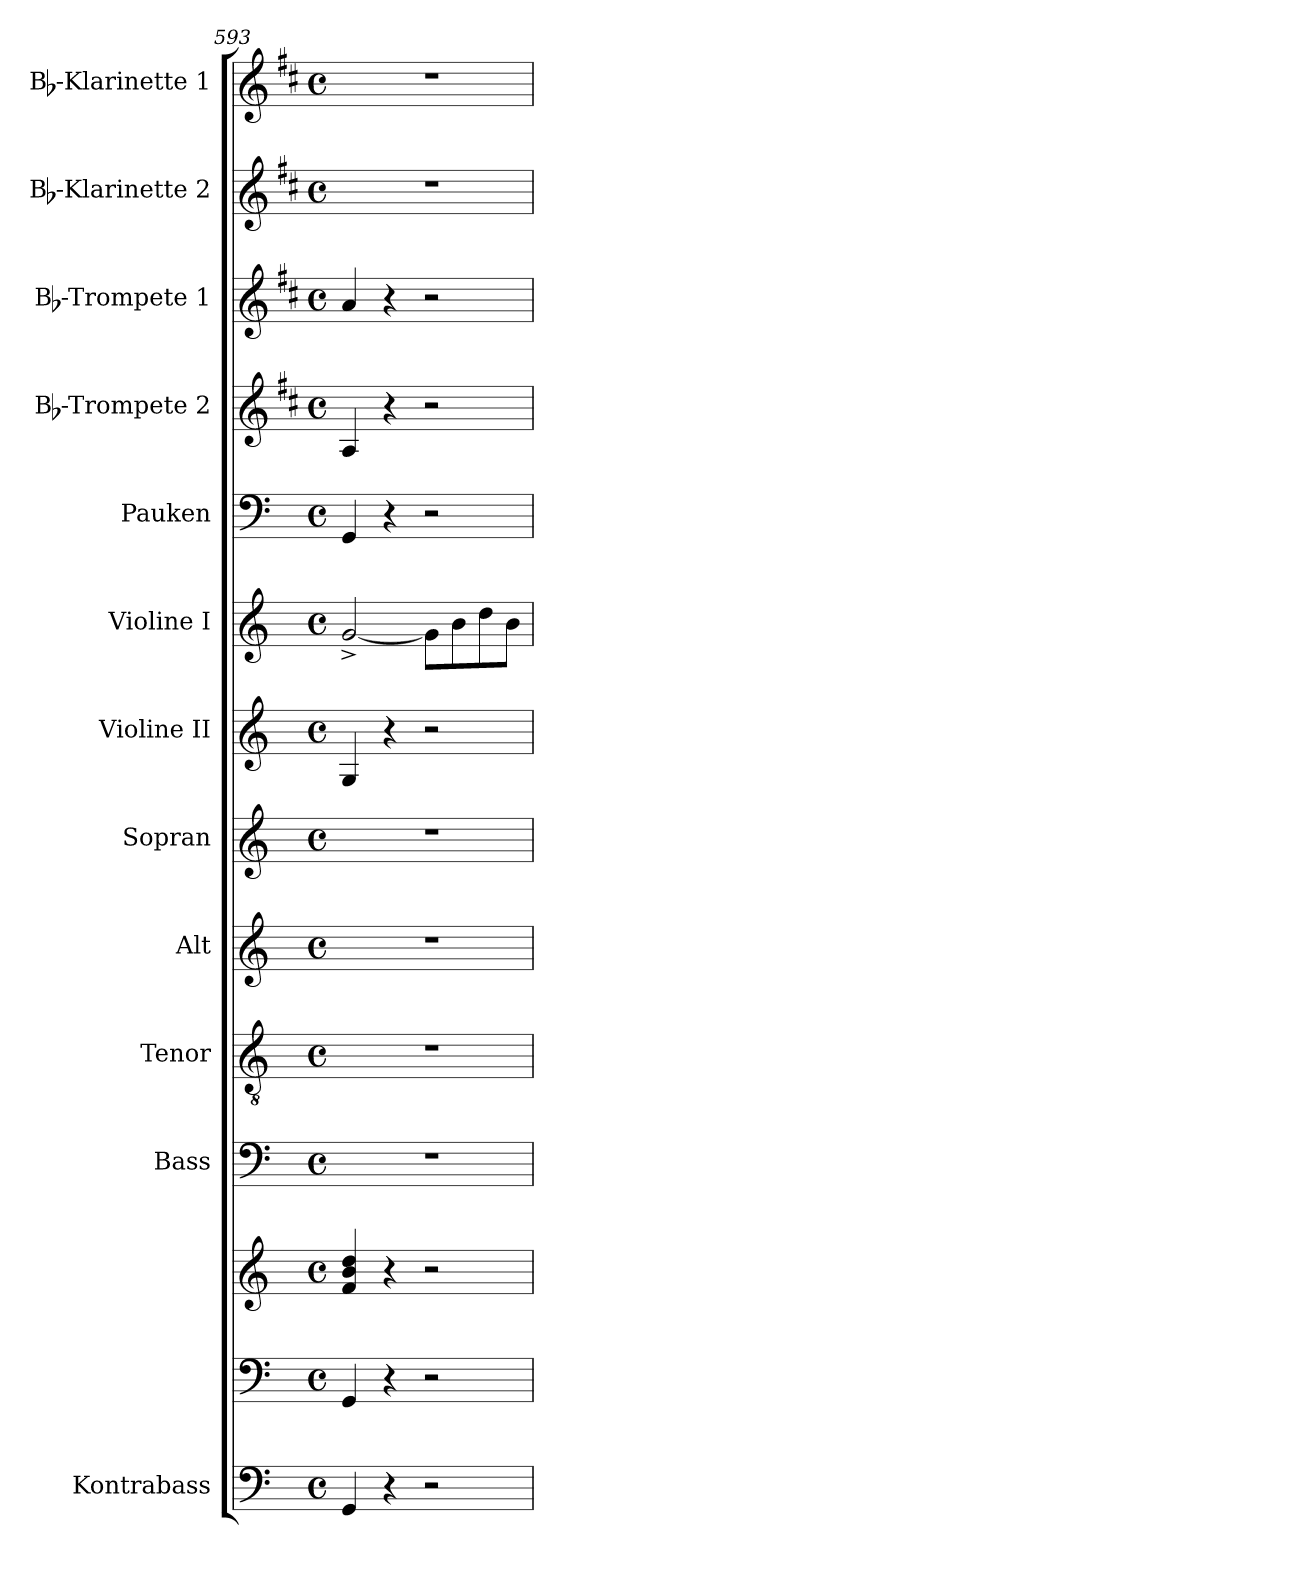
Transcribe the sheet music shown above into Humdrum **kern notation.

**kern	**kern	**kern	**kern	**kern	**kern	**kern	**kern	**kern	**kern	**kern	**kern	**kern	**kern
*part13	*part12	*part12	*part11	*part10	*part9	*part8	*part7	*part6	*part5	*part4	*part3	*part2	*part1
*staff14	*staff13	*staff12	*staff11	*staff10	*staff9	*staff8	*staff7	*staff6	*staff5	*staff4	*staff3	*staff2	*staff1
*I"Kontrabass	*	*	*I"Bass	*I"Tenor	*I"Alt	*I"Sopran	*I"Violine II	*I"Violine I	*I"Pauken	*I"Bb-Trompete 2	*I"Bb-Trompete 1	*I"Bb-Klarinette 2	*I"Bb-Klarinette 1
*I'Kb.	*	*	*I'B.	*I'T.	*I'A.	*I'S.	*I'Vl. II	*I'Vl. I	*I'Pk.	*I'Bb Trp. 2	*I'Bb Trp. 1	*I'Bb Kl. 2	*I'Bb Kl. 1
!!LO:PB:g=z
*clefF4	*clefF4	*clefG2	*clefF4	*clefGv2	*clefG2	*clefG2	*clefG2	*clefG2	*clefF4	*clefG2	*clefG2	*clefG2	*clefG2
*ITrd7c12	*	*	*	*	*	*	*	*	*	*ITrd1c2	*ITrd1c2	*ITrd1c2	*ITrd1c2
*k[]	*k[]	*k[]	*k[]	*k[]	*k[]	*k[]	*k[]	*k[]	*k[]	*k[]	*k[]	*k[]	*k[]
*C:	*C:	*C:	*C:	*C:	*C:	*C:	*C:	*C:	*C:	*C:	*C:	*C:	*C:
*M4/4	*M4/4	*M4/4	*M4/4	*M4/4	*M4/4	*M4/4	*M4/4	*M4/4	*M4/4	*M4/4	*M4/4	*M4/4	*M4/4
*met(c)	*met(c)	*met(c)	*met(c)	*met(c)	*met(c)	*met(c)	*met(c)	*met(c)	*met(c)	*met(c)	*met(c)	*met(c)	*met(c)
=593	=593	=593	=593	=593	=593	=593	=593	=593	=593	=593	=593	=593	=593
4GGG/	4GG/	4f/ 4b/ 4dd/	1r	1r	1r	1r	4G/	[2g^</	4GG/	4G/	4g/	1r	1r
4r	4r	4r	.	.	.	.	4r	.	4r	4r	4r	.	.
2r	2r	2r	.	.	.	.	2r	8g\L]	2r	2r	2r	.	.
.	.	.	.	.	.	.	.	8b\	.	.	.	.	.
.	.	.	.	.	.	.	.	8dd\	.	.	.	.	.
.	.	.	.	.	.	.	.	8b\J	.	.	.	.	.
=	=	=	=	=	=	=	=	=	=	=	=	=	=
*-	*-	*-	*-	*-	*-	*-	*-	*-	*-	*-	*-	*-	*-
